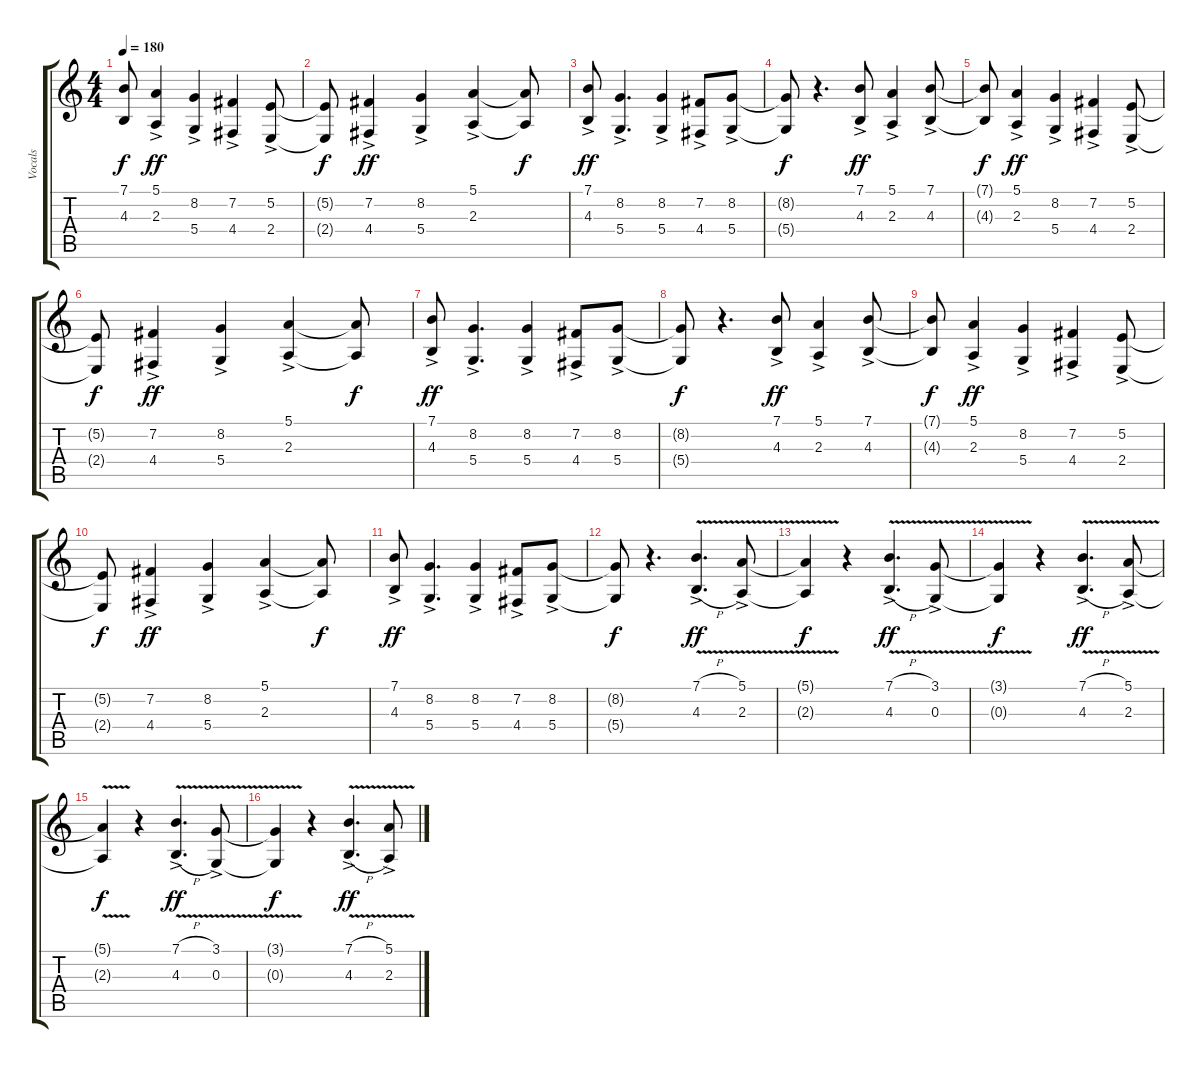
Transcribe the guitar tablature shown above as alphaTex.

\track ("Vocals" "Vocals") {instrument synthvoice}
\staff {score tabs}
\tuning (E4 B3 G3 D3 A2 E2) {hide}
\ts (4 4)
\tempo 180
\clef g2
\ks c
(7.1{t} 4.3{t}).8{dy f} (5.1 2.3{ac}).4{dy ff} (8.2 5.4{ac}).4 (7.2 4.4{ac}).4 (5.2 2.4{ac}).8 |
(5.2{t} 2.4{t}).8{dy f} (7.2 4.4{ac}).4{dy ff} (8.2 5.4{ac}).4 (5.1 2.3{ac}).4 (5.1{t} 2.3{t}).8{dy f} |
(7.1 4.3{ac}).8{dy ff} (8.2 5.4{ac}).4{d} (8.2 5.4{ac}).4 (7.2 4.4{ac}).8 (8.2 5.4{ac}).8 |
(8.2{t} 5.4{t}).8{dy f} r.4{d} (7.1 4.3{ac}).8{dy ff} (5.1 2.3{ac}).4 (7.1 4.3{ac}).8 |
(7.1{t} 4.3{t}).8{dy f} (5.1 2.3{ac}).4{dy ff} (8.2 5.4{ac}).4 (7.2 4.4{ac}).4 (5.2 2.4{ac}).8 |
(5.2{t} 2.4{t}).8{dy f} (7.2 4.4{ac}).4{dy ff} (8.2 5.4{ac}).4 (5.1 2.3{ac}).4 (5.1{t} 2.3{t}).8{dy f} |
(7.1 4.3{ac}).8{dy ff} (8.2 5.4{ac}).4{d} (8.2 5.4{ac}).4 (7.2 4.4{ac}).8 (8.2 5.4{ac}).8 |
(8.2{t} 5.4{t}).8{dy f} r.4{d} (7.1 4.3{ac}).8{dy ff} (5.1 2.3{ac}).4 (7.1 4.3{ac}).8 |
(7.1{t} 4.3{t}).8{dy f} (5.1 2.3{ac}).4{dy ff} (8.2 5.4{ac}).4 (7.2 4.4{ac}).4 (5.2 2.4{ac}).8 |
(5.2{t} 2.4{t}).8{dy f} (7.2 4.4{ac}).4{dy ff} (8.2 5.4{ac}).4 (5.1 2.3{ac}).4 (5.1{t} 2.3{t}).8{dy f} |
(7.1 4.3{ac}).8{dy ff} (8.2 5.4{ac}).4{d} (8.2 5.4{ac}).4 (7.2 4.4{ac}).8 (8.2 5.4{ac}).8 |
(8.2{t} 5.4{t}).8{dy f} r.4{d} (7.1{v h} 4.3{v h ac}).4{d dy ff} (5.1{v} 2.3{v ac}).8 |
(5.1{t} 2.3{t}).4{dy f} r.4 (7.1{v h} 4.3{v h ac}).4{d dy ff} (3.1{v} 0.3{v ac}).8 |
(3.1{t} 0.3{t}).4{dy f} r.4 (7.1{v h} 4.3{v h ac}).4{d dy ff} (5.1{v} 2.3{v ac}).8 |
(5.1{t} 2.3{t}).4{dy f} r.4 (7.1{v h} 4.3{v h ac}).4{d dy ff} (3.1{v} 0.3{v ac}).8 |
(3.1{t} 0.3{t}).4{dy f} r.4 (7.1{v h} 4.3{v h ac}).4{d dy ff} (5.1{v} 2.3{v ac}).8
